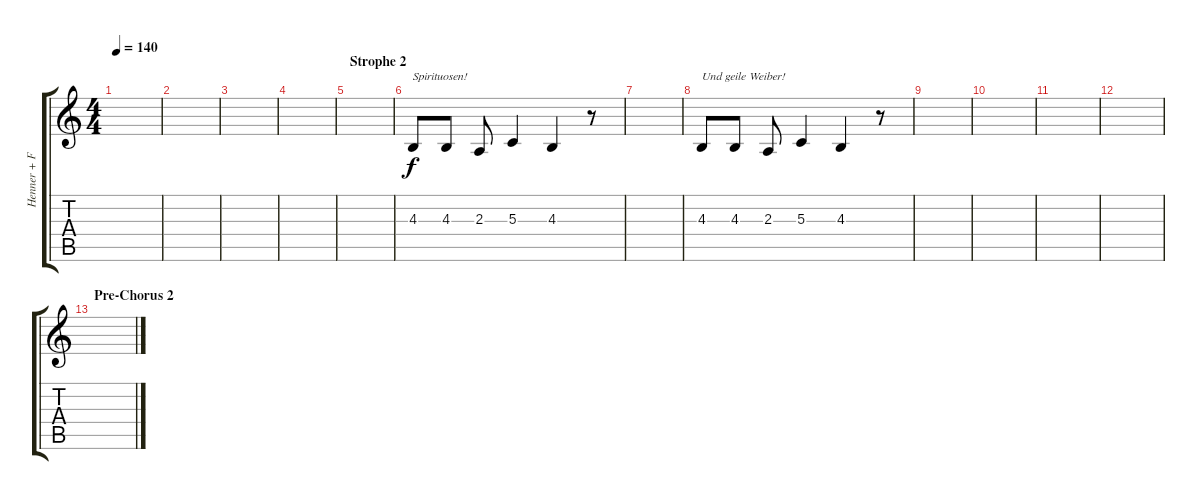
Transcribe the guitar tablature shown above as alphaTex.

\track ("Henner + Floyd - Choir" "Henner + F") {instrument choiraahs}
\staff {score tabs}
\tuning (E4 B3 G3 D3 A2 E2) {hide}
\ts (4 4)
\tempo 140
\clef g2
\ks c
|
|
|
|
\section ("" "Strophe 2")
|
4.3.8{txt "Spirituosen!"} 4.3.8 2.3.8 5.3.4 4.3.4 r.8 |
|
4.3.8{txt "Und geile Weiber!"} 4.3.8 2.3.8 5.3.4 4.3.4 r.8 |
|
|
|
|
\section ("" "Pre-Chorus 2")
